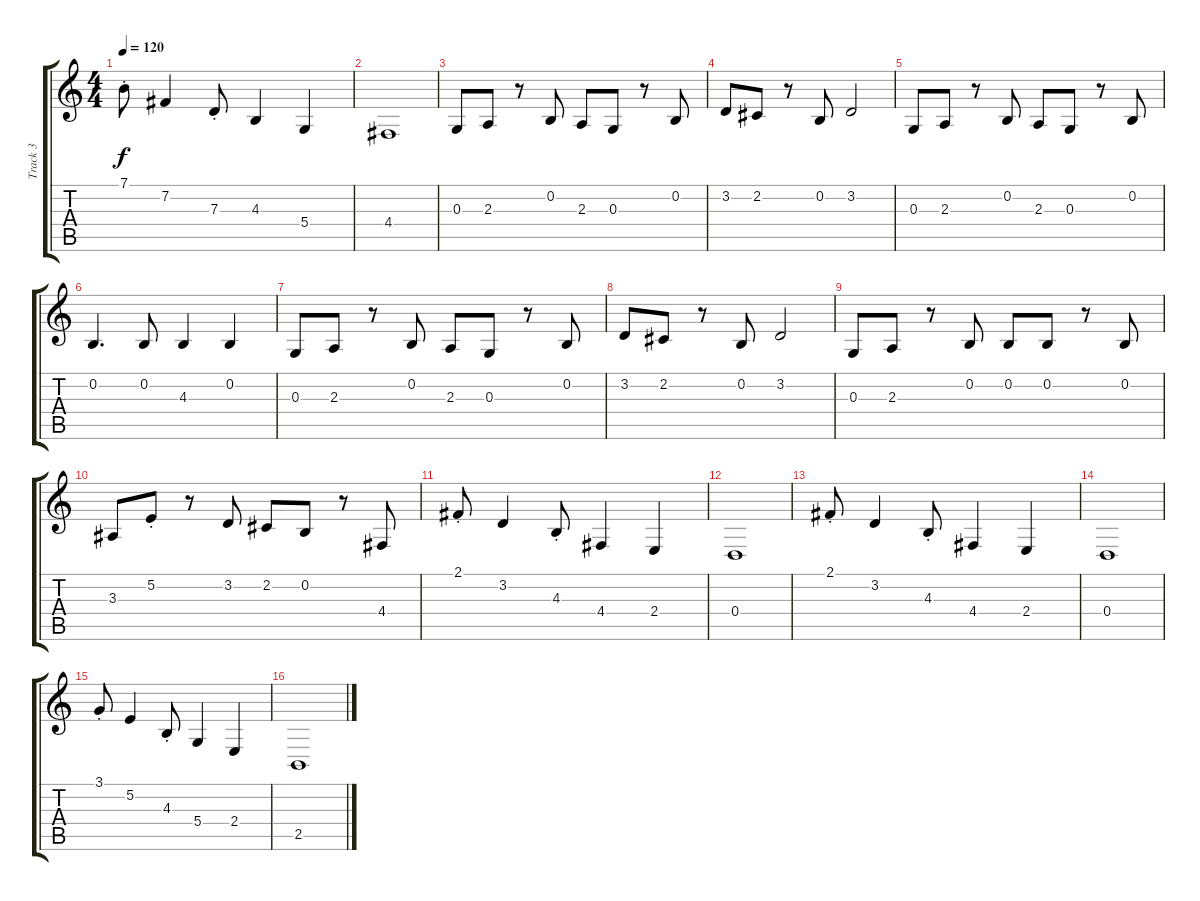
\track ("Track 3" "Track 3") {instrument cello}
\staff {score tabs}
\tuning (E4 B3 G3 D3 A2 E2) {hide}
\ts (4 4)
\tempo 120
\clef g2
\ks c
7.1{st}.8{dy f} 7.2.4 7.3{st}.8 4.3.4 5.4.4 |
4.4.1 |
0.3.8 2.3.8 r.8 0.2.8 2.3.8 0.3.8 r.8 0.2.8 |
3.2.8 2.2.8 r.8 0.2.8 3.2.2 |
0.3.8 2.3.8 r.8 0.2.8 2.3.8 0.3.8 r.8 0.2.8 |
0.2.4{d} 0.2.8 4.3.4 0.2.4 |
0.3.8 2.3.8 r.8 0.2.8 2.3.8 0.3.8 r.8 0.2.8 |
3.2.8 2.2.8 r.8 0.2.8 3.2.2 |
0.3.8 2.3.8 r.8 0.2.8 0.2.8 0.2.8 r.8 0.2.8 |
3.3.8 5.2{st}.8 r.8 3.2.8 2.2.8 0.2.8 r.8 4.4.8 |
2.1{st}.8 3.2.4 4.3{st}.8 4.4.4 2.4.4 |
0.4.1 |
2.1{st}.8 3.2.4 4.3{st}.8 4.4.4 2.4.4 |
0.4.1 |
3.1{st}.8 5.2.4 4.3{st}.8 5.4.4 2.4.4 |
2.5.1
